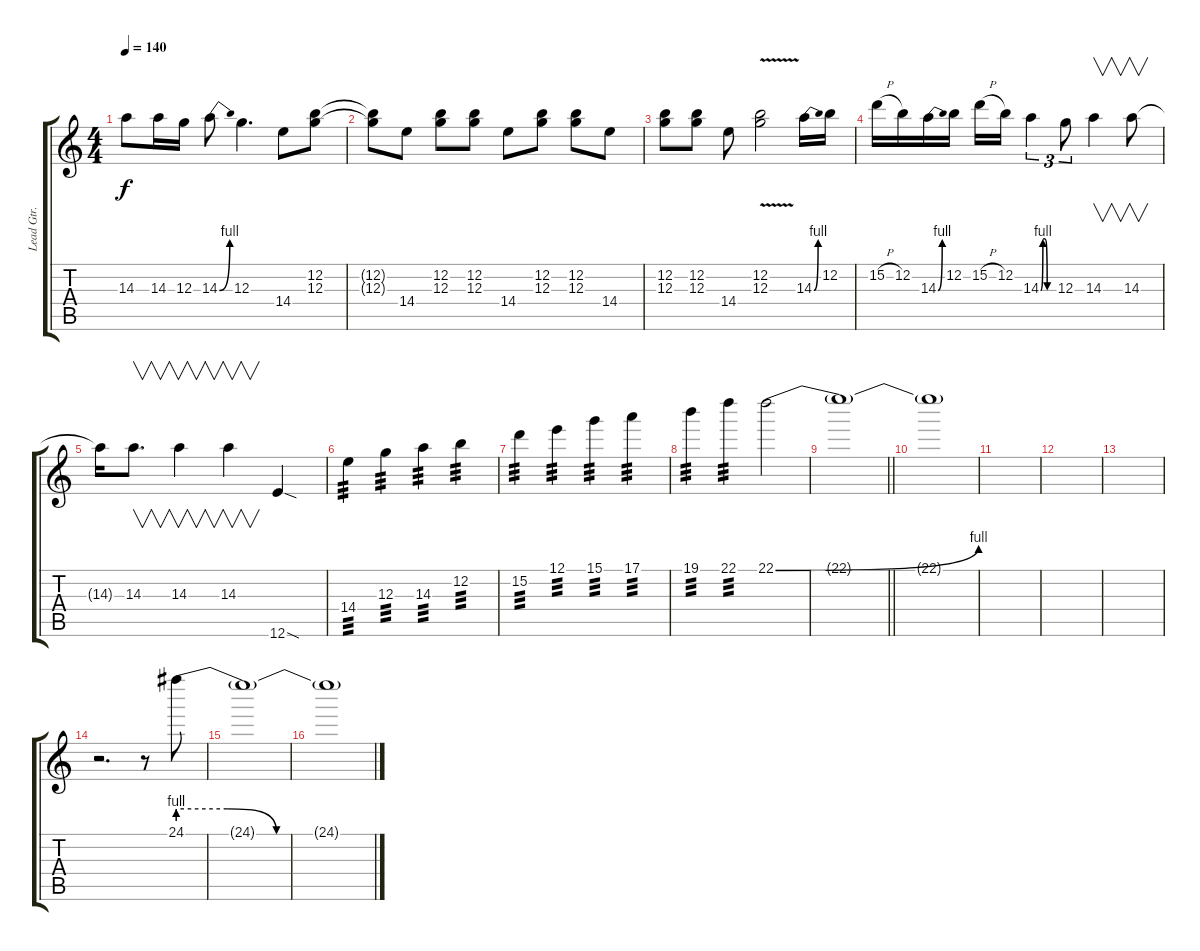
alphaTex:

\track ("Lead Gtr." "Lead Gtr.") {instrument distortionguitar}
\staff {score tabs}
\tuning (E4 B3 G3 D3 A2 E2) {hide}
\ts (4 4)
\tempo 140
\clef g2
\ks c
14.3{t}.8{dy f} 14.3.16 12.3.16 14.3{be (bend 0 0 60 4)}.8 12.3.4{d} 14.4.8 (12.2 12.3).8 |
(12.2{t} 12.3{t}).8 14.4.8 (12.2 12.3).8 (12.2 12.3).8 14.4.8 (12.2 12.3).8 (12.2 12.3).8 14.4.8 |
(12.2 12.3).8 (12.2 12.3).8 14.4.8 (12.2{v} 12.3{v}).2 14.3{be (bend 0 0 60 4)}.16 12.2.16 |
15.2{h}.16 12.2.16 14.3{be (bend 0 0 60 4)}.16 12.2.16 15.2{h}.16 12.2.16 14.3{be (custom 0 0 10 4 20 4 30 0 60 0)}.4{tu (3 2)} 12.3.8{tu (3 2)} 14.3.4{v} 14.3.8{v} |
14.3{t}.16 14.3.8{v d} 14.3.4{v} 14.3.4{v} 12.6{sod}.4 |
14.4.4{tp 3} 12.3.4{tp 3} 14.3.4{tp 3} 12.2.4{tp 3} |
15.2.4{tp 3} 12.1.4{tp 3} 15.1.4{tp 3} 17.1.4{tp 3} |
19.1.4{tp 3} 22.1.4{tp 3} 22.1{be (bend 0 0 60 4)}.2 |
\barLineRight lightlight
22.1{t}.1 |
\section ("" "")
22.1{t}.1 |
|
|
|
r.2{d} r.8 24.1{be (custom 0 4 15 4 30 0 60 0)}.8{volume 7} |
24.1{t}.1 |
24.1{t}.1
